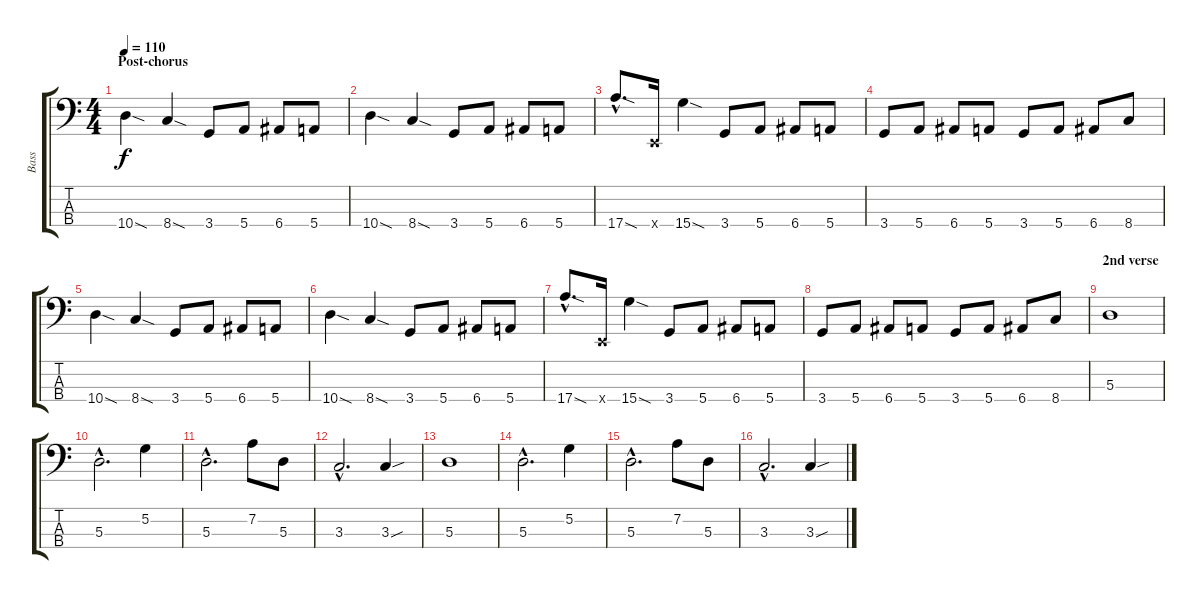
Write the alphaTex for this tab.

\track ("Bass" "Bass") {instrument electricbasspick}
\staff {score tabs}
\tuning (G2 D2 A1 E1) {hide}
\ts (4 4)
\section ("" "Post-chorus")
\tempo 110
\clef f4
\ks c
10.4{sod}.4{dy f} 8.4{sod}.4 3.4.8 5.4.8 6.4.8 5.4.8 |
10.4{sod}.4 8.4{sod}.4 3.4.8 5.4.8 6.4.8 5.4.8 |
17.4{sod hac}.8{d} 0.4{x}.16 15.4{sod}.4 3.4.8 5.4.8 6.4.8 5.4.8 |
3.4.8 5.4.8 6.4.8 5.4.8 3.4.8 5.4.8 6.4.8 8.4.8 |
10.4{sod}.4 8.4{sod}.4 3.4.8 5.4.8 6.4.8 5.4.8 |
10.4{sod}.4 8.4{sod}.4 3.4.8 5.4.8 6.4.8 5.4.8 |
17.4{sod hac}.8{d} 0.4{x}.16 15.4{sod}.4 3.4.8 5.4.8 6.4.8 5.4.8 |
3.4.8 5.4.8 6.4.8 5.4.8 3.4.8 5.4.8 6.4.8 8.4.8 |
\section ("" "2nd verse")
5.3.1 |
5.3{hac}.2{d} 5.2.4 |
5.3{hac}.2{d} 7.2.8 5.3.8 |
3.3{hac}.2{d} 3.3{sou}.4 |
5.3.1 |
5.3{hac}.2{d} 5.2.4 |
5.3{hac}.2{d} 7.2.8 5.3.8 |
3.3{hac}.2{d} 3.3{sou}.4
